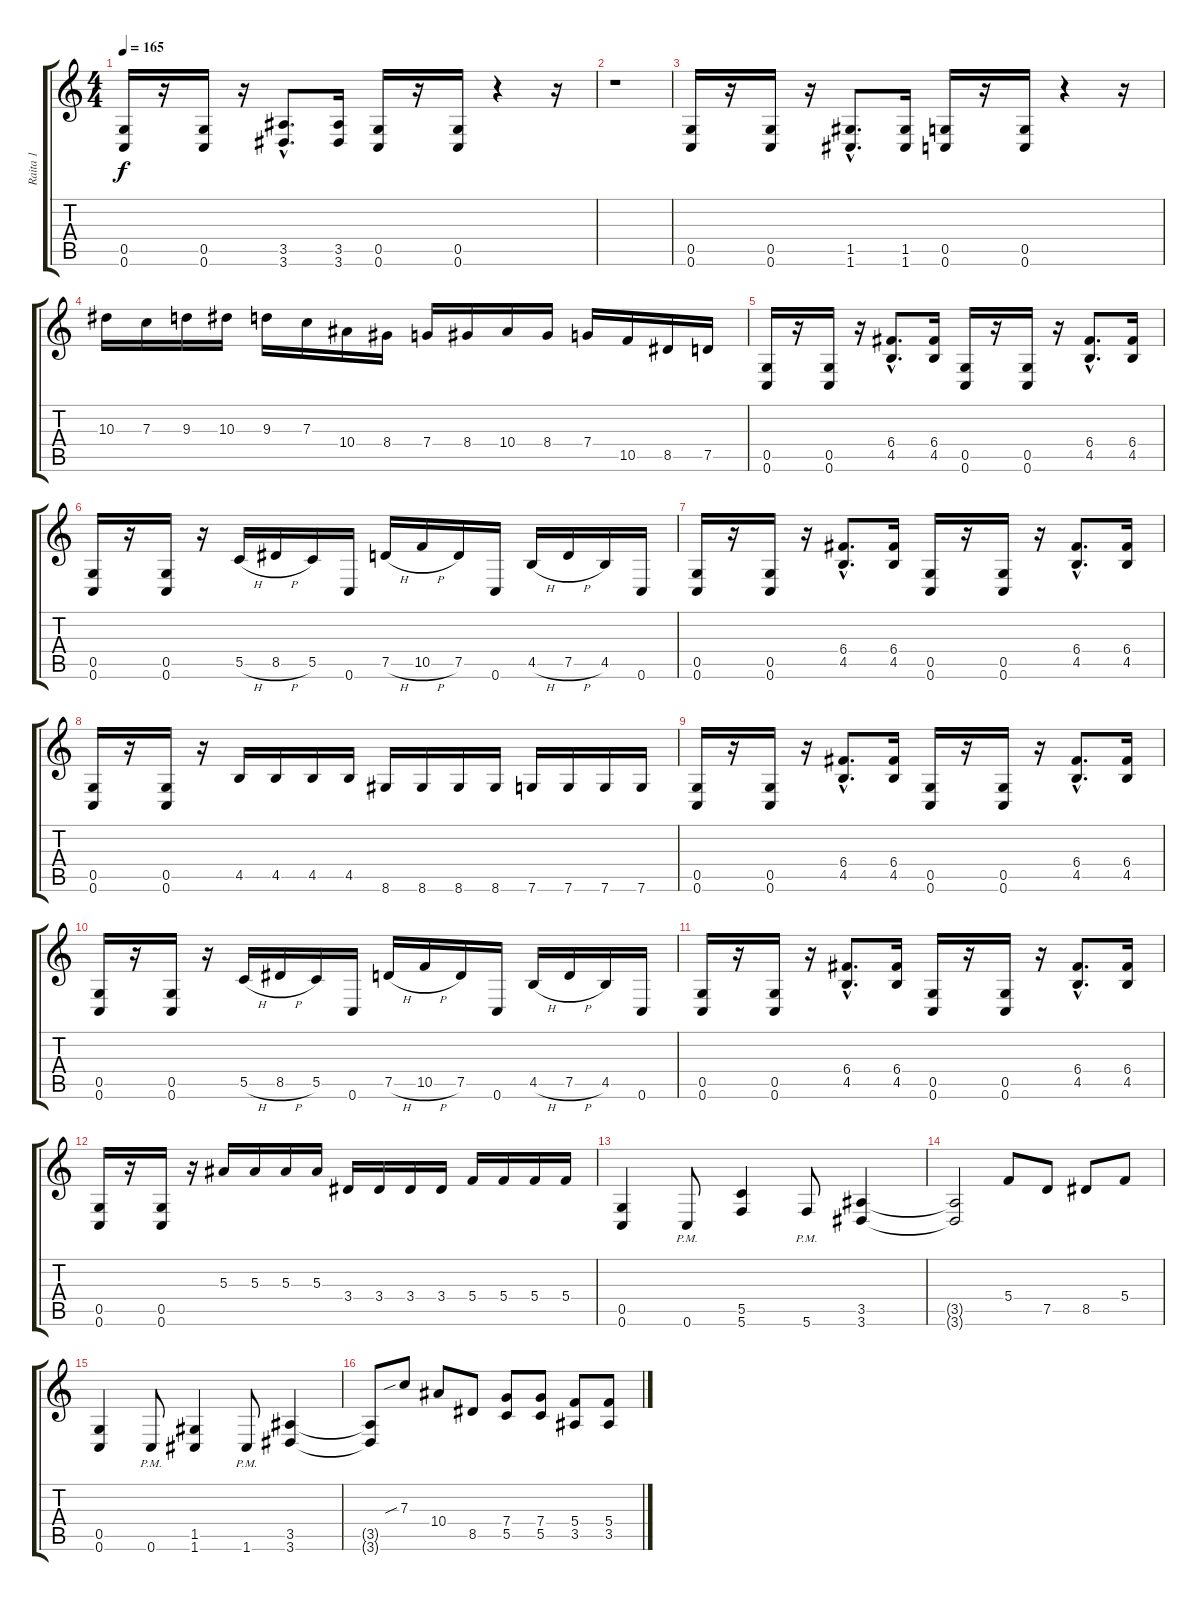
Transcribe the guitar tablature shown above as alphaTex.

\track ("Raita 1" "Raita 1") {instrument distortionguitar}
\staff {score tabs}
\tuning (D4 A3 F3 C3 G2 C2) {hide}
\ts (4 4)
\tempo 165
\clef g2
\ks c
(0.5 0.6).16{dy f} r.16 (0.5 0.6).16 r.16 (3.5{hac} 3.6{hac}).8{d} (3.5 3.6).16 (0.5 0.6).16 r.16 (0.5 0.6).16 r.4 r.16 |
r.1 |
(0.5 0.6).16 r.16 (0.5 0.6).16 r.16 (1.5{hac} 1.6{hac}).8{d} (1.5 1.6).16 (0.5 0.6).16 r.16 (0.5 0.6).16 r.4 r.16 |
10.3.16 7.3.16 9.3.16 10.3.16 9.3.16 7.3.16 10.4.16 8.4.16 7.4.16 8.4.16 10.4.16 8.4.16 7.4.16 10.5.16 8.5.16 7.5.16 |
(0.5 0.6).16 r.16 (0.5 0.6).16 r.16 (6.4{hac} 4.5{hac}).8{d} (6.4 4.5).16 (0.5 0.6).16 r.16 (0.5 0.6).16 r.16 (6.4{hac} 4.5{hac}).8{d} (6.4 4.5).16 |
(0.5 0.6).16 r.16 (0.5 0.6).16 r.16 5.5{h}.16 8.5{h}.16 5.5.16 0.6.16 7.5{h}.16 10.5{h}.16 7.5.16 0.6.16 4.5{h}.16 7.5{h}.16 4.5.16 0.6.16 |
(0.5 0.6).16 r.16 (0.5 0.6).16 r.16 (6.4{hac} 4.5{hac}).8{d} (6.4 4.5).16 (0.5 0.6).16 r.16 (0.5 0.6).16 r.16 (6.4{hac} 4.5{hac}).8{d} (6.4 4.5).16 |
(0.5 0.6).16 r.16 (0.5 0.6).16 r.16 4.5.16 4.5.16 4.5.16 4.5.16 8.6.16 8.6.16 8.6.16 8.6.16 7.6.16 7.6.16 7.6.16 7.6.16 |
(0.5 0.6).16 r.16 (0.5 0.6).16 r.16 (6.4{hac} 4.5{hac}).8{d} (6.4 4.5).16 (0.5 0.6).16 r.16 (0.5 0.6).16 r.16 (6.4{hac} 4.5{hac}).8{d} (6.4 4.5).16 |
(0.5 0.6).16 r.16 (0.5 0.6).16 r.16 5.5{h}.16 8.5{h}.16 5.5.16 0.6.16 7.5{h}.16 10.5{h}.16 7.5.16 0.6.16 4.5{h}.16 7.5{h}.16 4.5.16 0.6.16 |
(0.5 0.6).16 r.16 (0.5 0.6).16 r.16 (6.4{hac} 4.5{hac}).8{d} (6.4 4.5).16 (0.5 0.6).16 r.16 (0.5 0.6).16 r.16 (6.4{hac} 4.5{hac}).8{d} (6.4 4.5).16 |
(0.5 0.6).16 r.16 (0.5 0.6).16 r.16 5.3.16 5.3.16 5.3.16 5.3.16 3.4.16 3.4.16 3.4.16 3.4.16 5.4.16 5.4.16 5.4.16 5.4.16 |
(0.5 0.6).4 0.6{pm}.8 (5.5 5.6).4 5.6{pm}.8 (3.5 3.6).4 |
(3.5{t} 3.6{t}).2 5.4.8 7.5.8 8.5.8 5.4.8 |
(0.5 0.6).4 0.6{pm}.8 (1.5 1.6).4 1.6{pm}.8 (3.5 3.6).4 |
(3.5{t} 3.6{t}).8 7.3{sib}.8 10.4.8 8.5.8 (7.4 5.5).8 (7.4 5.5).8 (5.4 3.5).8 (5.4 3.5).8
